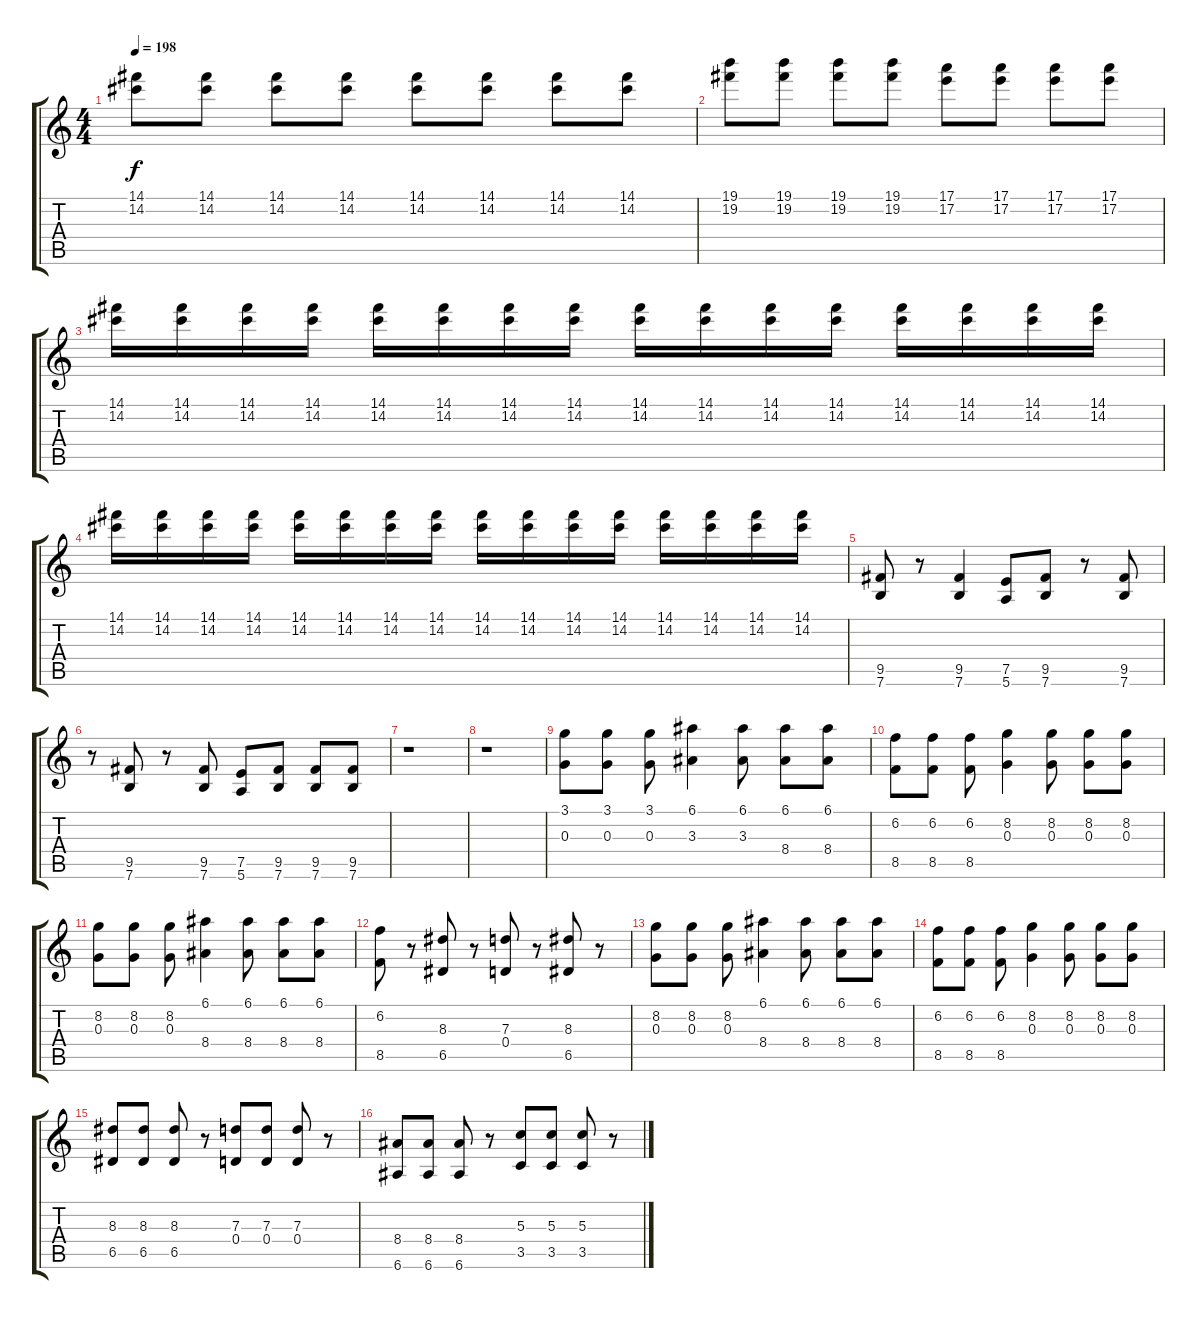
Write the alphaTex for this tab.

\track "" {instrument overdrivenguitar}
\staff {score tabs}
\tuning (E4 B3 G3 D3 A2 E2) {hide}
\ts (4 4)
\tempo 198
\clef g2
\ks c
(14.1 14.2).8{dy f} (14.1 14.2).8 (14.1 14.2).8 (14.1 14.2).8 (14.1 14.2).8 (14.1 14.2).8 (14.1 14.2).8 (14.1 14.2).8 |
(19.1 19.2).8 (19.1 19.2).8 (19.1 19.2).8 (19.1 19.2).8 (17.1 17.2).8 (17.1 17.2).8 (17.1 17.2).8 (17.1 17.2).8 |
(14.1 14.2).16 (14.1 14.2).16 (14.1 14.2).16 (14.1 14.2).16 (14.1 14.2).16 (14.1 14.2).16 (14.1 14.2).16 (14.1 14.2).16 (14.1 14.2).16 (14.1 14.2).16 (14.1 14.2).16 (14.1 14.2).16 (14.1 14.2).16 (14.1 14.2).16 (14.1 14.2).16 (14.1 14.2).16 |
(14.1 14.2).16 (14.1 14.2).16 (14.1 14.2).16 (14.1 14.2).16 (14.1 14.2).16 (14.1 14.2).16 (14.1 14.2).16 (14.1 14.2).16 (14.1 14.2).16 (14.1 14.2).16 (14.1 14.2).16 (14.1 14.2).16 (14.1 14.2).16 (14.1 14.2).16 (14.1 14.2).16 (14.1 14.2).16 |
(9.5 7.6).8 r.8 (9.5 7.6).4 (7.5 5.6).8 (9.5 7.6).8 r.8 (9.5 7.6).8 |
r.8 (9.5 7.6).8 r.8 (9.5 7.6).8 (7.5 5.6).8 (9.5 7.6).8 (9.5 7.6).8 (9.5 7.6).8 |
r.1 |
r.1 |
(3.1 0.3).8 (3.1 0.3).8 (3.1 0.3).8 (6.1 3.3).4 (6.1 3.3).8 (6.1 8.4).8 (6.1 8.4).8 |
(6.2 8.5).8 (6.2 8.5).8 (6.2 8.5).8 (8.2 0.3).4 (8.2 0.3).8 (8.2 0.3).8 (8.2 0.3).8 |
(8.2 0.3).8 (8.2 0.3).8 (8.2 0.3).8 (6.1 8.4).4 (6.1 8.4).8 (6.1 8.4).8 (6.1 8.4).8 |
(6.2 8.5).8 r.8 (8.3 6.5).8 r.8 (7.3 0.4).8 r.8 (8.3 6.5).8 r.8 |
(8.2 0.3).8 (8.2 0.3).8 (8.2 0.3).8 (6.1 8.4).4 (6.1 8.4).8 (6.1 8.4).8 (6.1 8.4).8 |
(6.2 8.5).8 (6.2 8.5).8 (6.2 8.5).8 (8.2 0.3).4 (8.2 0.3).8 (8.2 0.3).8 (8.2 0.3).8 |
(8.3 6.5).8 (8.3 6.5).8 (8.3 6.5).8 r.8 (7.3 0.4).8 (7.3 0.4).8 (7.3 0.4).8 r.8 |
(8.4 6.6).8 (8.4 6.6).8 (8.4 6.6).8 r.8 (5.3 3.5).8 (5.3 3.5).8 (5.3 3.5).8 r.8
